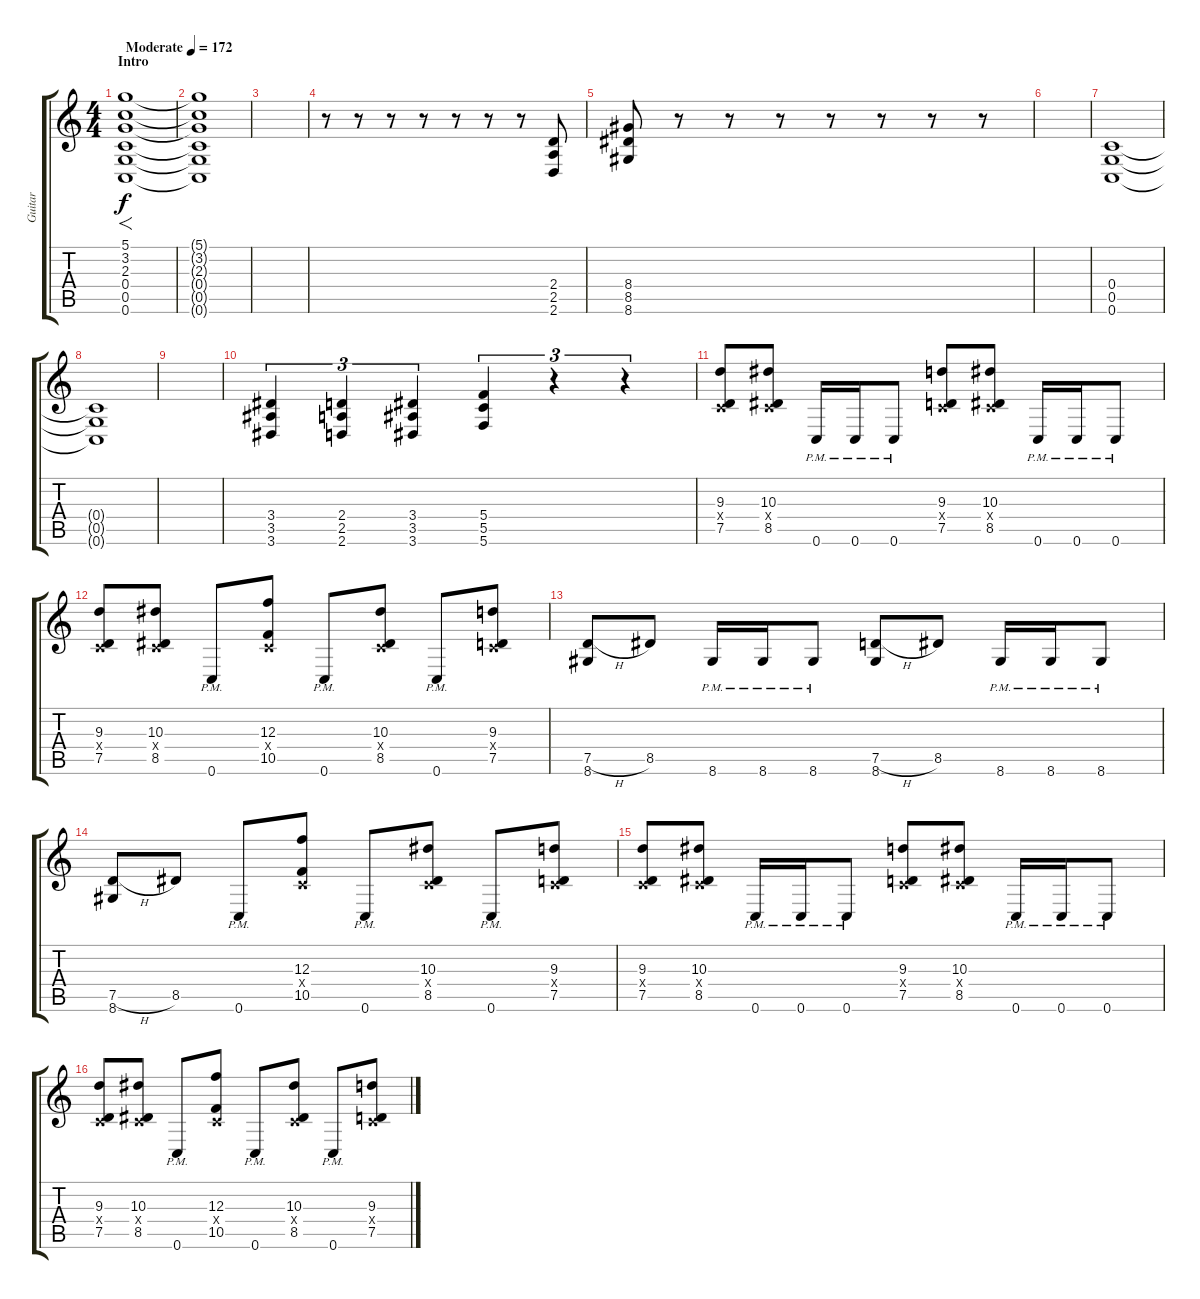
\track ("Guitar" "Guitar") {instrument distortionguitar}
\staff {score tabs}
\tuning (D4 A3 F3 C3 G2 C2) {hide}
\ts (4 4)
\section ("" "Intro")
\tempo (172 "Moderate")
\clef g2
\ks c
(5.1 3.2 2.3 0.4 0.5 0.6).1{f dy f instrument distortionguitar} |
(5.1{t} 3.2{t} 2.3{t} 0.4{t} 0.5{t} 0.6{t}).1 |
|
r.8 r.8 r.8 r.8 r.8 r.8 r.8 (2.4 2.5 2.6).8 |
(8.4 8.5 8.6).8 r.8 r.8 r.8 r.8 r.8 r.8 r.8 |
|
(0.4 0.5 0.6).1 |
(0.4{t} 0.5{t} 0.6{t}).1 |
|
(3.4 3.5 3.6).4{tu (3 2)} (2.4 2.5 2.6).4{tu (3 2)} (3.4 3.5 3.6).4{tu (3 2)} (5.4 5.5 5.6).4{tu (3 2)} r.4{tu (3 2)} r.4{tu (3 2)} |
(9.3 0.4{x} 7.5).8 (10.3 0.4{x} 8.5).8 0.6{pm}.16 0.6{pm}.16 0.6{pm}.8 (9.3 0.4{x} 7.5).8 (10.3 0.4{x} 8.5).8 0.6{pm}.16 0.6{pm}.16 0.6{pm}.8 |
(9.3 0.4{x} 7.5).8 (10.3 0.4{x} 8.5).8 0.6{pm}.8 (12.3 0.4{x} 10.5).8 0.6{pm}.8 (10.3 0.4{x} 8.5).8 0.6{pm}.8 (9.3 0.4{x} 7.5).8 |
(7.5{h} 8.6).8 8.5.8 8.6{pm}.16 8.6{pm}.16 8.6{pm}.8 (7.5{h} 8.6).8 8.5.8 8.6{pm}.16 8.6{pm}.16 8.6{pm}.8 |
(7.5{h} 8.6).8 8.5.8 0.6{pm}.8 (12.3 0.4{x} 10.5).8 0.6{pm}.8 (10.3 0.4{x} 8.5).8 0.6{pm}.8 (9.3 0.4{x} 7.5).8 |
(9.3 0.4{x} 7.5).8 (10.3 0.4{x} 8.5).8 0.6{pm}.16 0.6{pm}.16 0.6{pm}.8 (9.3 0.4{x} 7.5).8 (10.3 0.4{x} 8.5).8 0.6{pm}.16 0.6{pm}.16 0.6{pm}.8 |
(9.3 0.4{x} 7.5).8 (10.3 0.4{x} 8.5).8 0.6{pm}.8 (12.3 0.4{x} 10.5).8 0.6{pm}.8 (10.3 0.4{x} 8.5).8 0.6{pm}.8 (9.3 0.4{x} 7.5).8
